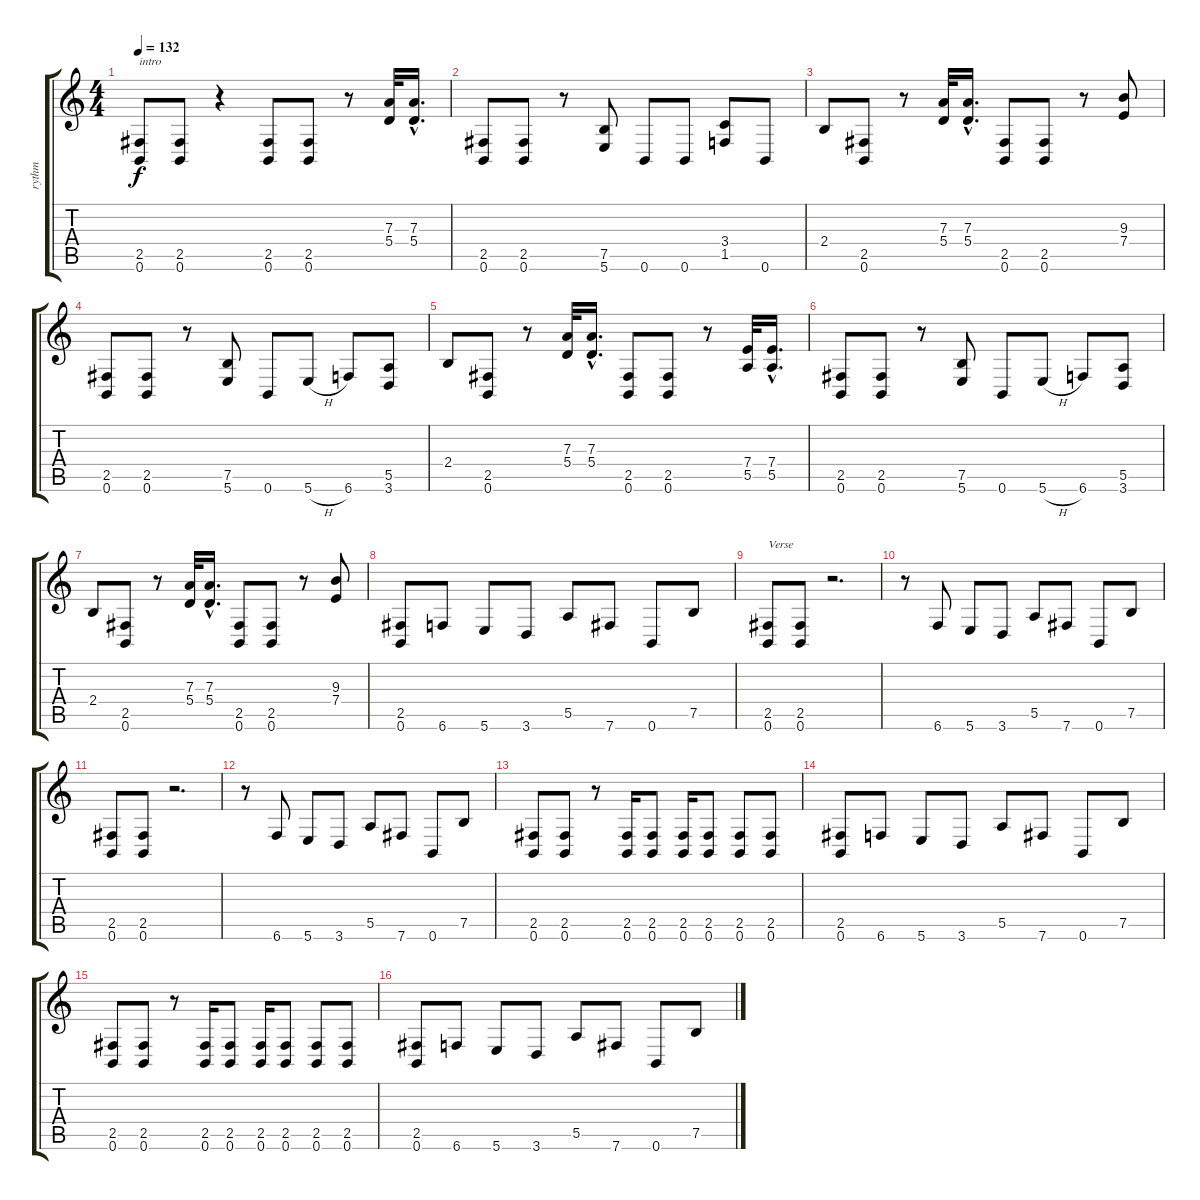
\track ("rythm" "rythm") {instrument distortionguitar}
\staff {score tabs}
\tuning (B3 Gb3 D3 A2 E2 B1) {hide}
\ts (4 4)
\tempo 132
\clef g2
\ks c
(2.5 0.6).8{txt "intro" dy f instrument distortionguitar} (2.5 0.6).8 r.4 (2.5 0.6).8 (2.5 0.6).8 r.8 (7.3 5.4).32 (7.3{hac} 5.4{hac}).16{d} |
(2.5 0.6).8 (2.5 0.6).8 r.8 (7.5 5.6).8 0.6.8 0.6.8 (3.4 1.5).8 0.6.8 |
2.4.8 (2.5 0.6).8 r.8 (7.3 5.4).32 (7.3{hac} 5.4{hac}).16{d} (2.5 0.6).8 (2.5 0.6).8 r.8 (9.3 7.4).8 |
(2.5 0.6).8 (2.5 0.6).8 r.8 (7.5 5.6).8 0.6.8 5.6{h}.8 6.6.8 (5.5 3.6).8 |
2.4.8 (2.5 0.6).8 r.8 (7.3 5.4).32 (7.3{hac} 5.4{hac}).16{d} (2.5 0.6).8 (2.5 0.6).8 r.8 (7.4 5.5).32 (7.4{hac} 5.5{hac}).16{d} |
(2.5 0.6).8 (2.5 0.6).8 r.8 (7.5 5.6).8 0.6.8 5.6{h}.8 6.6.8 (5.5 3.6).8 |
2.4.8 (2.5 0.6).8 r.8 (7.3 5.4).32 (7.3{hac} 5.4{hac}).16{d} (2.5 0.6).8 (2.5 0.6).8 r.8 (9.3 7.4).8 |
(2.5 0.6).8 6.6.8 5.6.8 3.6.8 5.5.8 7.6.8 0.6.8 7.5.8 |
(2.5 0.6).8{txt "Verse"} (2.5 0.6).8 r.2{d} |
r.8 6.6.8 5.6.8 3.6.8 5.5.8 7.6.8 0.6.8 7.5.8 |
(2.5 0.6).8 (2.5 0.6).8 r.2{d} |
r.8 6.6.8 5.6.8 3.6.8 5.5.8 7.6.8 0.6.8 7.5.8 |
(2.5 0.6).8 (2.5 0.6).8 r.8 (2.5 0.6).16 (2.5 0.6).8 (2.5 0.6).16 (2.5 0.6).8 (2.5 0.6).8 (2.5 0.6).8 |
(2.5 0.6).8 6.6.8 5.6.8 3.6.8 5.5.8 7.6.8 0.6.8 7.5.8 |
(2.5 0.6).8 (2.5 0.6).8 r.8 (2.5 0.6).16 (2.5 0.6).8 (2.5 0.6).16 (2.5 0.6).8 (2.5 0.6).8 (2.5 0.6).8 |
(2.5 0.6).8 6.6.8 5.6.8 3.6.8 5.5.8 7.6.8 0.6.8 7.5.8
